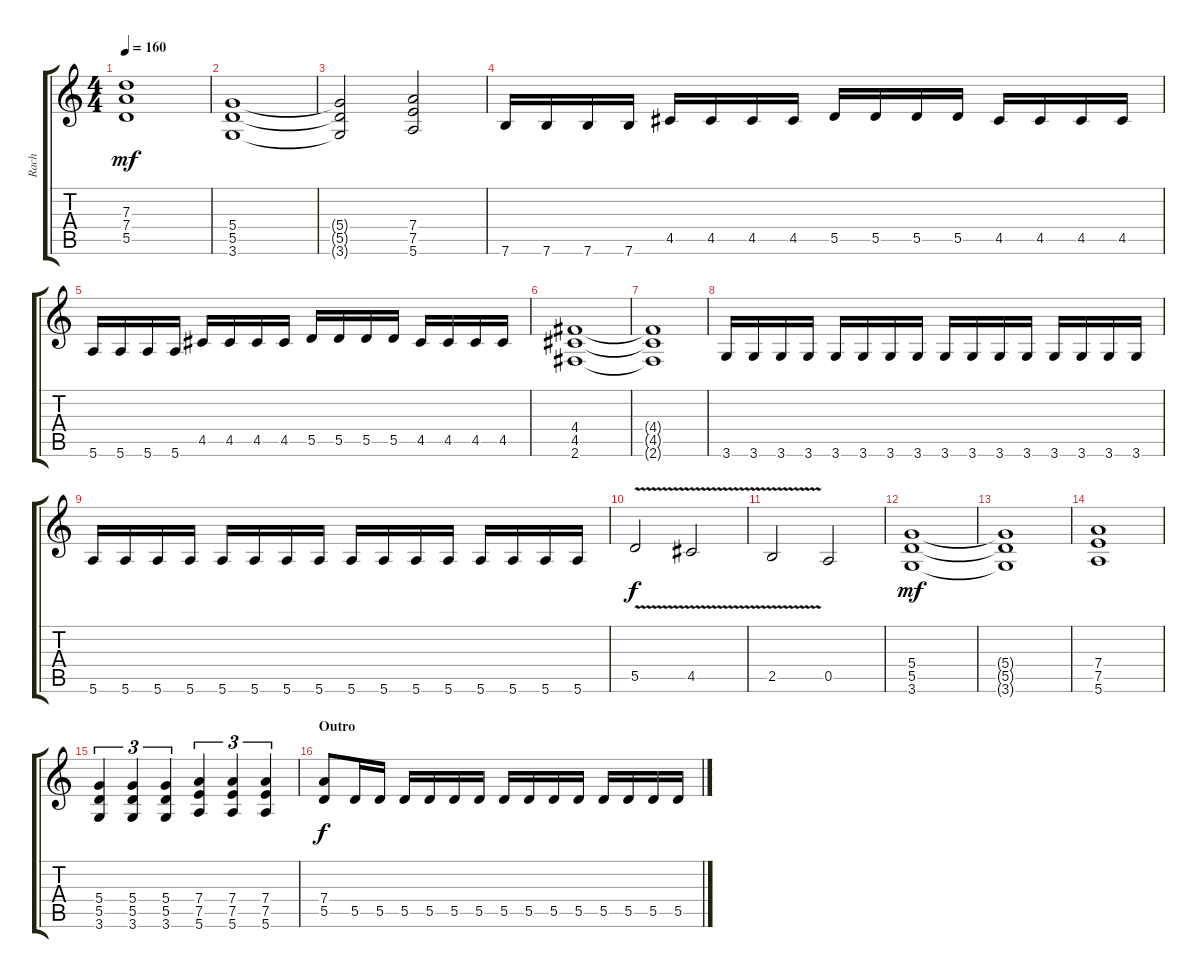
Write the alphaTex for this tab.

\track ("Rach" "Rach") {instrument distortionguitar}
\staff {score tabs}
\tuning (E4 B3 G3 D3 A2 E2) {hide}
\ts (4 4)
\tempo 160
\clef g2
\ks c
(7.3{t} 7.4{t} 5.5{t}).1{dy mf} |
(5.4 5.5 3.6).1 |
(5.4{t} 5.5{t} 3.6{t}).2 (7.4 7.5 5.6).2 |
7.6.16 7.6.16 7.6.16 7.6.16 4.5.16 4.5.16 4.5.16 4.5.16 5.5.16 5.5.16 5.5.16 5.5.16 4.5.16 4.5.16 4.5.16 4.5.16 |
5.6.16 5.6.16 5.6.16 5.6.16 4.5.16 4.5.16 4.5.16 4.5.16 5.5.16 5.5.16 5.5.16 5.5.16 4.5.16 4.5.16 4.5.16 4.5.16 |
(4.4 4.5 2.6).1 |
(4.4{t} 4.5{t} 2.6{t}).1 |
3.6.16 3.6.16 3.6.16 3.6.16 3.6.16 3.6.16 3.6.16 3.6.16 3.6.16 3.6.16 3.6.16 3.6.16 3.6.16 3.6.16 3.6.16 3.6.16 |
5.6.16 5.6.16 5.6.16 5.6.16 5.6.16 5.6.16 5.6.16 5.6.16 5.6.16 5.6.16 5.6.16 5.6.16 5.6.16 5.6.16 5.6.16 5.6.16 |
5.5{v}.2{dy f} 4.5{v}.2 |
2.5{v}.2 0.5.2 |
(5.4 5.5 3.6).1{dy mf} |
(5.4{t} 5.5{t} 3.6{t}).1 |
(7.4 7.5 5.6).1 |
(5.4 5.5 3.6).4{tu (3 2)} (5.4 5.5 3.6).4{tu (3 2)} (5.4 5.5 3.6).4{tu (3 2)} (7.4 7.5 5.6).4{tu (3 2)} (7.4 7.5 5.6).4{tu (3 2)} (7.4 7.5 5.6).4{tu (3 2)} |
\section ("" "Outro")
(7.4 5.5).8{dy f} 5.5.16 5.5.16 5.5.16 5.5.16 5.5.16 5.5.16 5.5.16 5.5.16 5.5.16 5.5.16 5.5.16 5.5.16 5.5.16 5.5.16
